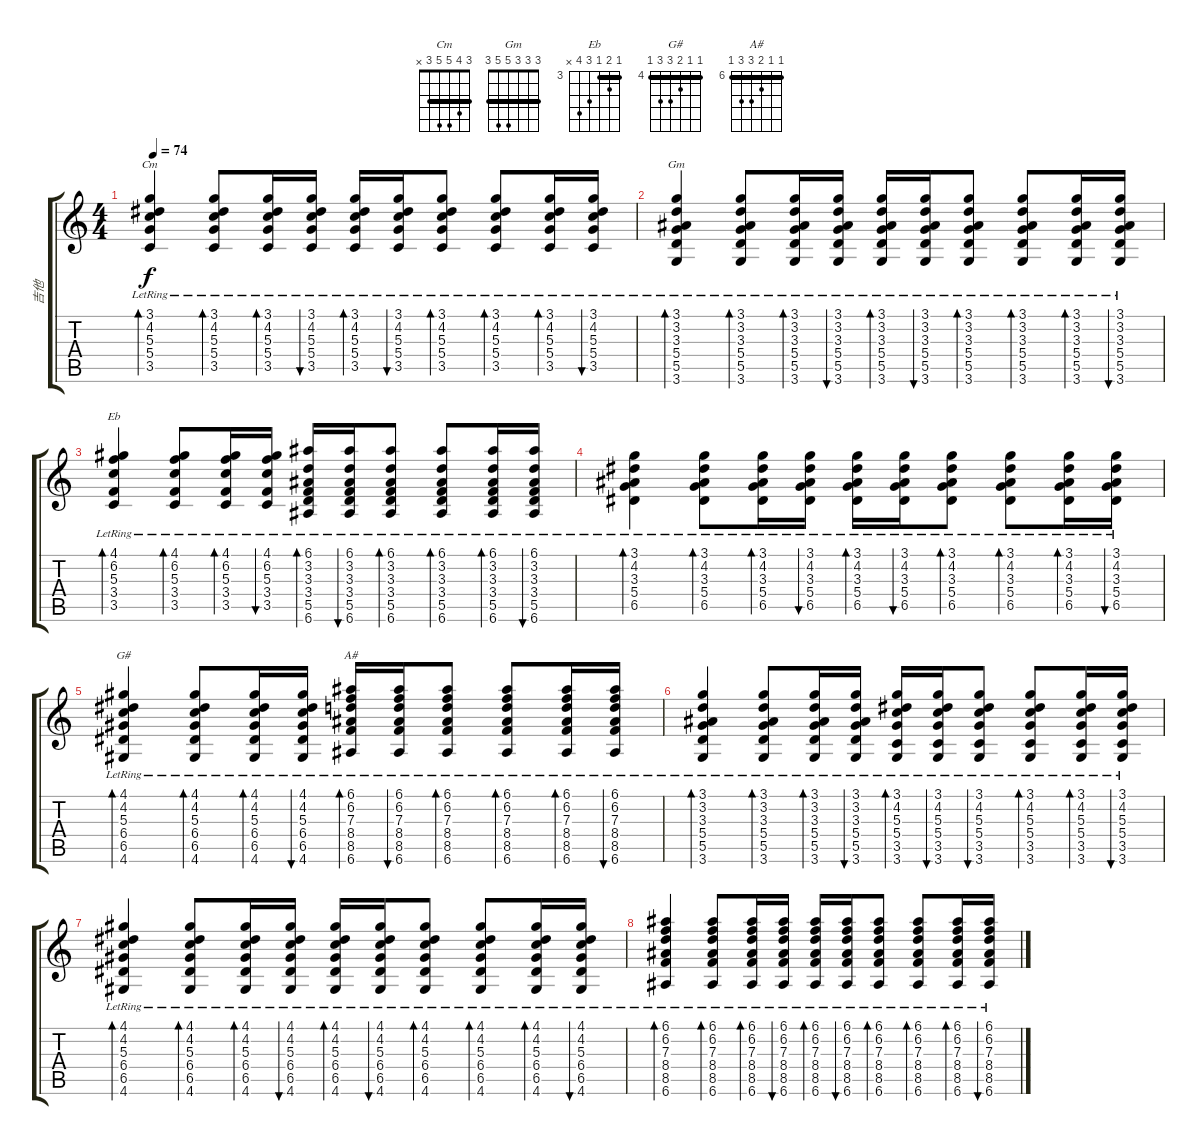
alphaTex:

\track ("吉他" "吉他") {instrument acousticguitarnylon}
\staff {score tabs}
\tuning (E4 B3 G3 D3 A2 E2) {hide}
\chord ("Cm" 3 4 5 5 3 x) {barre 3}
\chord ("Gm" 3 3 3 5 5 3) {barre 3}
\chord ("Eb" 3 4 3 5 6 x) {firstfret 3 barre 3}
\chord ("G#" 4 4 5 6 6 4) {firstfret 4 barre 4}
\chord ("A#" 6 6 7 8 8 6) {firstfret 6 barre 6}
\ts (4 4)
\tempo 74
\clef g2
\ks c
(3.1{lr} 4.2{lr} 5.3{lr} 5.4{lr} 3.5{lr}).4{bd 30 ch "Cm" dy f} (3.1{lr} 4.2{lr} 5.3{lr} 5.4{lr} 3.5{lr}).8{bd 30} (3.1{lr} 4.2{lr} 5.3{lr} 5.4{lr} 3.5{lr}).16{bd 30} (3.1{lr} 4.2{lr} 5.3{lr} 5.4{lr} 3.5{lr}).16{bu 30} (3.1{lr} 4.2{lr} 5.3{lr} 5.4{lr} 3.5{lr}).16{bd 30} (3.1{lr} 4.2{lr} 5.3{lr} 5.4{lr} 3.5{lr}).16{bu 30} (3.1{lr} 4.2{lr} 5.3{lr} 5.4{lr} 3.5{lr}).8{bd 30} (3.1{lr} 4.2{lr} 5.3{lr} 5.4{lr} 3.5{lr}).8{bd 30} (3.1{lr} 4.2{lr} 5.3{lr} 5.4{lr} 3.5{lr}).16{bd 30} (3.1{lr} 4.2{lr} 5.3{lr} 5.4{lr} 3.5{lr}).16{bu 30} |
(3.1{lr} 3.2{lr} 3.3{lr} 5.4{lr} 5.5{lr} 3.6{lr}).4{bd 30 ch "Gm"} (3.1{lr} 3.2{lr} 3.3{lr} 5.4{lr} 5.5{lr} 3.6{lr}).8{bd 30} (3.1{lr} 3.2{lr} 3.3{lr} 5.4{lr} 5.5{lr} 3.6{lr}).16{bd 30} (3.1{lr} 3.2{lr} 3.3{lr} 5.4{lr} 5.5{lr} 3.6{lr}).16{bu 30} (3.1{lr} 3.2{lr} 3.3{lr} 5.4{lr} 5.5{lr} 3.6{lr}).16{bd 30} (3.1{lr} 3.2{lr} 3.3{lr} 5.4{lr} 5.5{lr} 3.6{lr}).16{bu 30} (3.1{lr} 3.2{lr} 3.3{lr} 5.4{lr} 5.5{lr} 3.6{lr}).8{bd 30} (3.1{lr} 3.2{lr} 3.3{lr} 5.4{lr} 5.5{lr} 3.6{lr}).8{bd 30} (3.1{lr} 3.2{lr} 3.3{lr} 5.4{lr} 5.5{lr} 3.6{lr}).16{bd 30} (3.1{lr} 3.2{lr} 3.3{lr} 5.4{lr} 5.5{lr} 3.6{lr}).16{bu 30} |
(4.1{lr} 6.2{lr} 5.3{lr} 3.4{lr} 3.5{lr}).4{bd 30 ch "Eb"} (4.1{lr} 6.2{lr} 5.3{lr} 3.4{lr} 3.5{lr}).8{bd 30} (4.1{lr} 6.2{lr} 5.3{lr} 3.4{lr} 3.5{lr}).16{bd 30} (4.1{lr} 6.2{lr} 5.3{lr} 3.4{lr} 3.5{lr}).16{bu 30} (6.1{lr} 3.2{lr} 3.3{lr} 3.4{lr} 5.5{lr} 6.6{lr}).16{bd 30} (6.1{lr} 3.2{lr} 3.3{lr} 3.4{lr} 5.5{lr} 6.6{lr}).16{bu 30} (6.1{lr} 3.2{lr} 3.3{lr} 3.4{lr} 5.5{lr} 6.6{lr}).8{bd 30} (6.1{lr} 3.2{lr} 3.3{lr} 3.4{lr} 5.5{lr} 6.6{lr}).8{bd 30} (6.1{lr} 3.2{lr} 3.3{lr} 3.4{lr} 5.5{lr} 6.6{lr}).16{bd 30} (6.1{lr} 3.2{lr} 3.3{lr} 3.4{lr} 5.5{lr} 6.6{lr}).16{bu 30} |
(3.1{lr} 4.2{lr} 3.3{lr} 5.4{lr} 6.5{lr}).4{bd 30} (3.1{lr} 4.2{lr} 3.3{lr} 5.4{lr} 6.5{lr}).8{bd 30} (3.1{lr} 4.2{lr} 3.3{lr} 5.4{lr} 6.5{lr}).16{bd 30} (3.1{lr} 4.2{lr} 3.3{lr} 5.4{lr} 6.5{lr}).16{bu 30} (3.1{lr} 4.2{lr} 3.3{lr} 5.4{lr} 6.5{lr}).16{bd 30} (3.1{lr} 4.2{lr} 3.3{lr} 5.4{lr} 6.5{lr}).16{bu 30} (3.1{lr} 4.2{lr} 3.3{lr} 5.4{lr} 6.5{lr}).8{bd 30} (3.1{lr} 4.2{lr} 3.3{lr} 5.4{lr} 6.5{lr}).8{bd 30} (3.1{lr} 4.2{lr} 3.3{lr} 5.4{lr} 6.5{lr}).16{bd 30} (3.1{lr} 4.2{lr} 3.3{lr} 5.4{lr} 6.5{lr}).16{bu 30} |
(4.1{lr} 4.2{lr} 5.3{lr} 6.4{lr} 6.5{lr} 4.6{lr}).4{bd 30 ch "G#"} (4.1{lr} 4.2{lr} 5.3{lr} 6.4{lr} 6.5{lr} 4.6{lr}).8{bd 30} (4.1{lr} 4.2{lr} 5.3{lr} 6.4{lr} 6.5{lr} 4.6{lr}).16{bd 30} (4.1{lr} 4.2{lr} 5.3{lr} 6.4{lr} 6.5{lr} 4.6{lr}).16{bu 30} (6.1{lr} 6.2{lr} 7.3{lr} 8.4{lr} 8.5{lr} 6.6{lr}).16{bd 30 ch "A#"} (6.1{lr} 6.2{lr} 7.3{lr} 8.4{lr} 8.5{lr} 6.6{lr}).16{bu 30} (6.1{lr} 6.2{lr} 7.3{lr} 8.4{lr} 8.5{lr} 6.6{lr}).8{bd 30} (6.1{lr} 6.2{lr} 7.3{lr} 8.4{lr} 8.5{lr} 6.6{lr}).8{bd 30} (6.1{lr} 6.2{lr} 7.3{lr} 8.4{lr} 8.5{lr} 6.6{lr}).16{bd 30} (6.1{lr} 6.2{lr} 7.3{lr} 8.4{lr} 8.5{lr} 6.6{lr}).16{bu 30} |
(3.1{lr} 3.2{lr} 3.3{lr} 5.4{lr} 5.5{lr} 3.6{lr}).4{bd 30} (3.1{lr} 3.2{lr} 3.3{lr} 5.4{lr} 5.5{lr} 3.6{lr}).8{bd 30} (3.1{lr} 3.2{lr} 3.3{lr} 5.4{lr} 5.5{lr} 3.6{lr}).16{bd 30} (3.1{lr} 3.2{lr} 3.3{lr} 5.4{lr} 5.5{lr} 3.6{lr}).16{bu 30} (3.1{lr} 4.2{lr} 5.3{lr} 5.4{lr} 3.5{lr} 3.6{lr}).16{bd 30} (3.1{lr} 4.2{lr} 5.3{lr} 5.4{lr} 3.5{lr} 3.6{lr}).16{bu 30} (3.1{lr} 4.2{lr} 5.3{lr} 5.4{lr} 3.5{lr} 3.6{lr}).8{bu 30} (3.1{lr} 4.2{lr} 5.3{lr} 5.4{lr} 3.5{lr} 3.6{lr}).8{bd 30} (3.1{lr} 4.2{lr} 5.3{lr} 5.4{lr} 3.5{lr} 3.6{lr}).16{bd 30} (3.1{lr} 4.2{lr} 5.3{lr} 5.4{lr} 3.5{lr} 3.6{lr}).16{bu 30} |
(4.1{lr} 4.2{lr} 5.3{lr} 6.4{lr} 6.5{lr} 4.6{lr}).4{bd 30} (4.1{lr} 4.2{lr} 5.3{lr} 6.4{lr} 6.5{lr} 4.6{lr}).8{bd 30} (4.1{lr} 4.2{lr} 5.3{lr} 6.4{lr} 6.5{lr} 4.6{lr}).16{bd 30} (4.1{lr} 4.2{lr} 5.3{lr} 6.4{lr} 6.5{lr} 4.6{lr}).16{bu 30} (4.1{lr} 4.2{lr} 5.3{lr} 6.4{lr} 6.5{lr} 4.6{lr}).16{bd 30} (4.1{lr} 4.2{lr} 5.3{lr} 6.4{lr} 6.5{lr} 4.6{lr}).16{bu 30} (4.1{lr} 4.2{lr} 5.3{lr} 6.4{lr} 6.5{lr} 4.6{lr}).8{bd 30} (4.1{lr} 4.2{lr} 5.3{lr} 6.4{lr} 6.5{lr} 4.6{lr}).8{bd 30} (4.1{lr} 4.2{lr} 5.3{lr} 6.4{lr} 6.5{lr} 4.6{lr}).16{bd 30} (4.1{lr} 4.2{lr} 5.3{lr} 6.4{lr} 6.5{lr} 4.6{lr}).16{bu 30} |
(6.1{lr} 6.2{lr} 7.3{lr} 8.4{lr} 8.5{lr} 6.6{lr}).4{bd 30} (6.1{lr} 6.2{lr} 7.3{lr} 8.4{lr} 8.5{lr} 6.6{lr}).8{bd 30} (6.1{lr} 6.2{lr} 7.3{lr} 8.4{lr} 8.5{lr} 6.6{lr}).16{bd 30} (6.1{lr} 6.2{lr} 7.3{lr} 8.4{lr} 8.5{lr} 6.6{lr}).16{bu 30} (6.1{lr} 6.2{lr} 7.3{lr} 8.4{lr} 8.5{lr} 6.6{lr}).16{bd 30} (6.1{lr} 6.2{lr} 7.3{lr} 8.4{lr} 8.5{lr} 6.6{lr}).16{bu 30} (6.1{lr} 6.2{lr} 7.3{lr} 8.4{lr} 8.5{lr} 6.6{lr}).8{bd 30} (6.1{lr} 6.2{lr} 7.3{lr} 8.4{lr} 8.5{lr} 6.6{lr}).8{bd 30} (6.1{lr} 6.2{lr} 7.3{lr} 8.4{lr} 8.5{lr} 6.6{lr}).16{bd 30} (6.1{lr} 6.2{lr} 7.3{lr} 8.4{lr} 8.5{lr} 6.6{lr}).16{bu 30}
